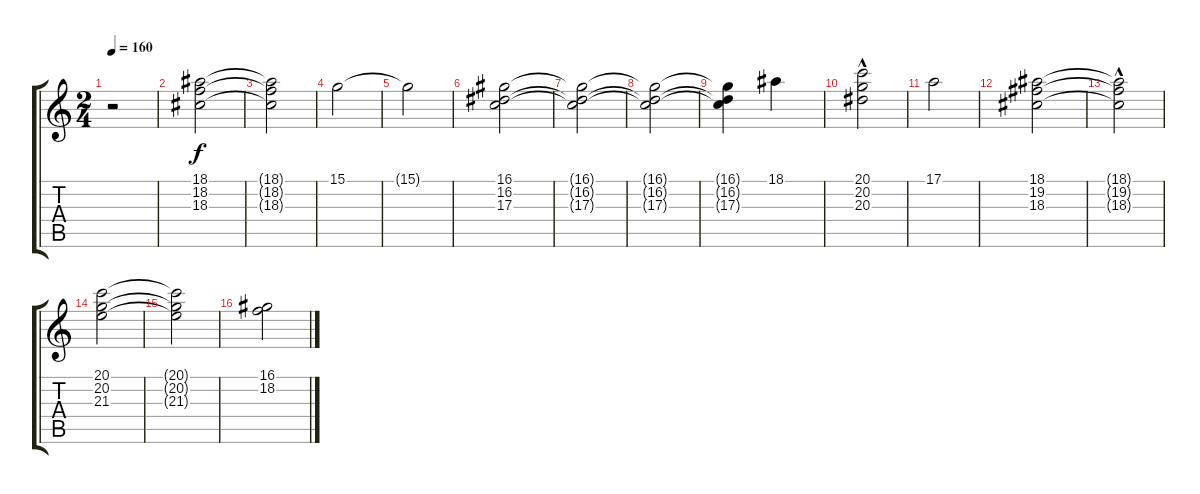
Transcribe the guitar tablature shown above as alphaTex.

\track "" {instrument percussiveorgan}
\staff {score tabs}
\tuning (E4 B3 G3 D3 A2 E2) {hide}
\ts (2 4)
\tempo 160
\clef g2
\ks c
r.2{dy f} |
(18.1 18.2 18.3).2 |
(18.1{t} 18.2{t} 18.3{t}).2 |
15.1.2 |
15.1{t}.2 |
(16.1 16.2 17.3).2 |
(16.1{t} 16.2{t} 17.3{t}).2 |
(16.1{t} 16.2{t} 17.3{t}).2 |
(16.1{t} 16.2{t} 17.3{t}).4 18.1.4 |
(20.1 20.2 20.3{hac}).2 |
17.1.2 |
(18.1 19.2 18.3).2 |
(18.1{hac t} 19.2{t} 18.3{hac t}).2 |
(20.1 20.2 21.3).2 |
(20.1{t} 20.2{t} 21.3{t}).2 |
(16.1 18.2).2
